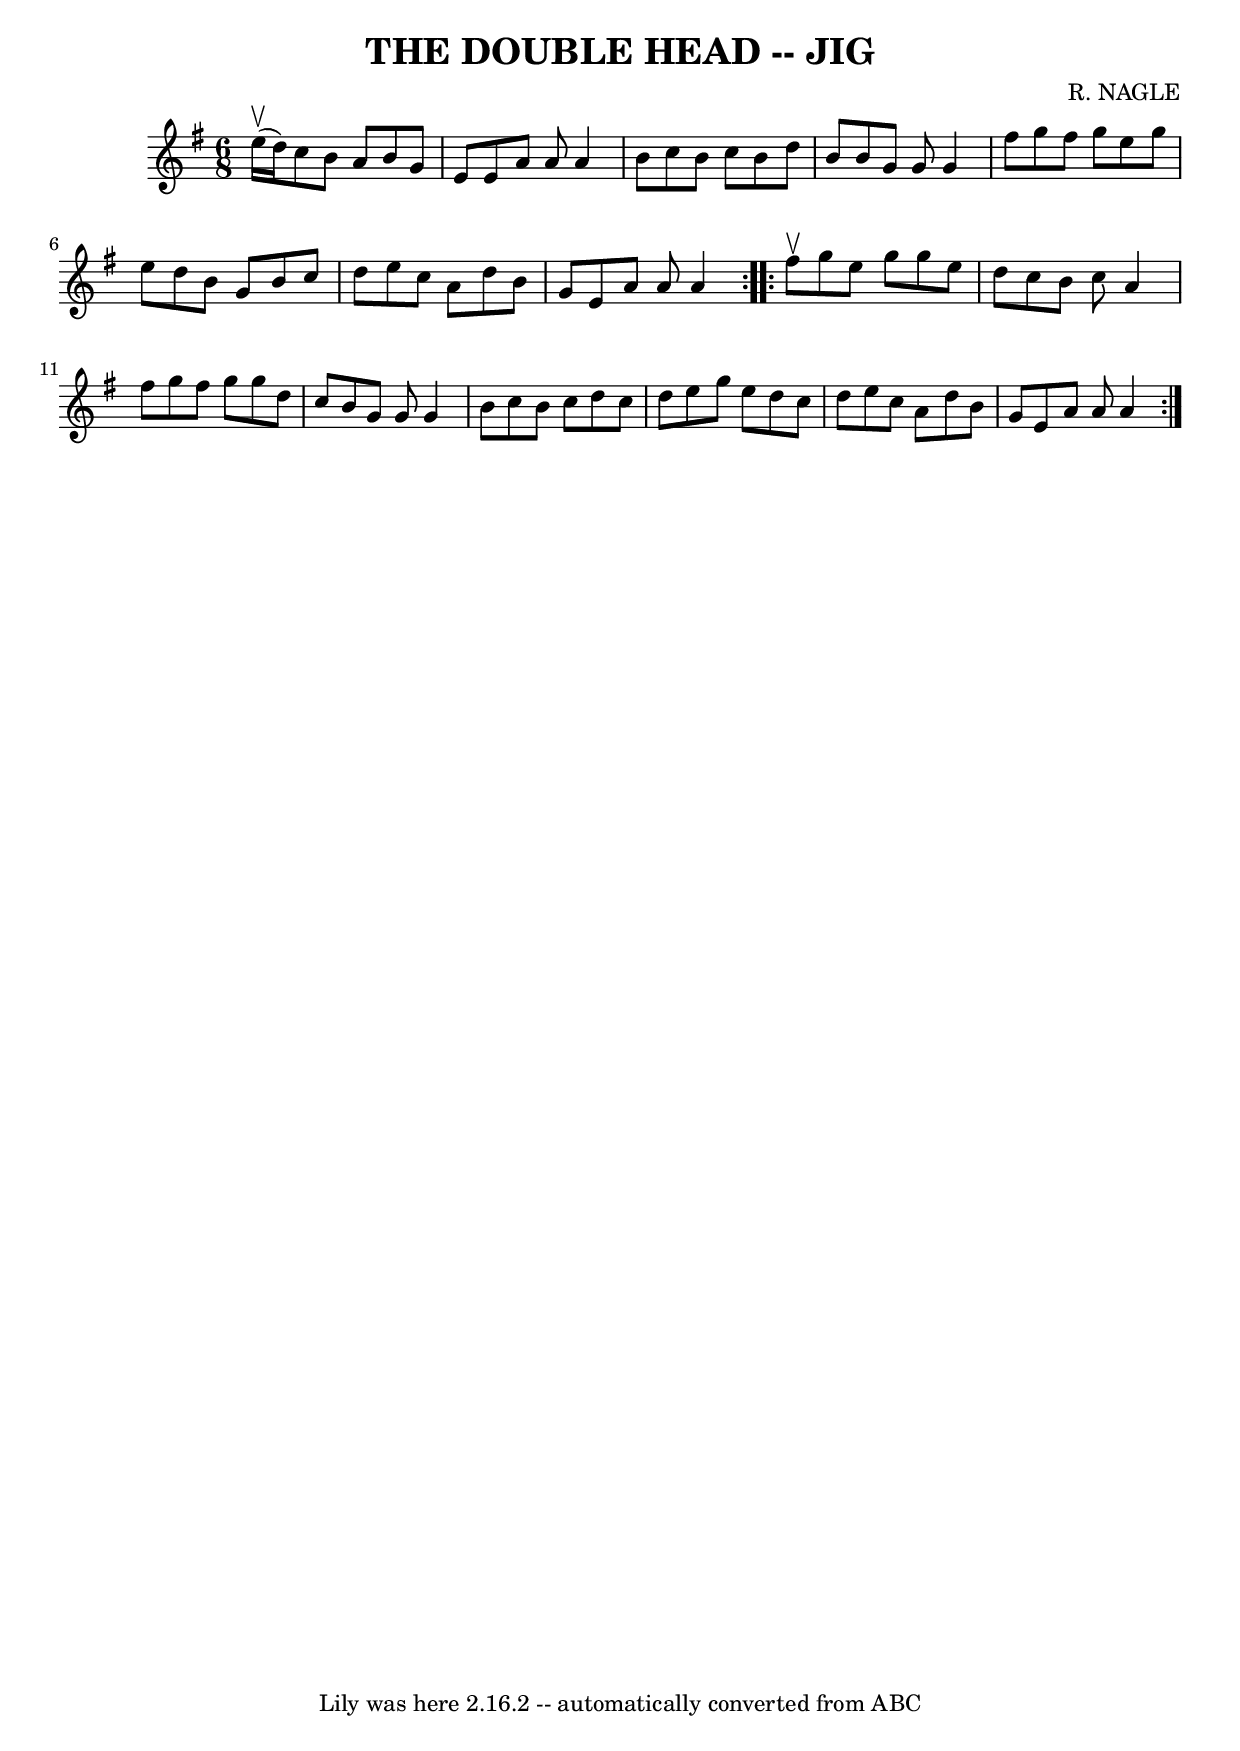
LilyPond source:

\version "2.16.2"
\include "Mammoth.ily"
\header {
  %% book = "Ryan's Mammoth Collection of Fiddle Tunes"
 composer = "R. NAGLE"
 crossRefNumber = "1"
 footnotes = ""
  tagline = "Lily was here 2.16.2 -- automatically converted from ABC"
  title = "THE DOUBLE HEAD -- JIG"

}
voicedefault =  {



  \repeat volta 2 {

    \time 6/8 
    \key a \dorian e''16 (^\upbow d''16)        |
 c''8 b'8 a'8 b'8 g'8 e'8     |
 e'8 a'8 a'8 a'4 b'8   |
 c''8 b'8 c''8 b'8 d''8 b'8    |
 b'8 g'8 g'8 g'4 fs''8         |
 g''8 fs''8 g''8 e''8 g''8 e''8     |
 d''8 b'8 g'8 b'8 c''8 d''8     |
 e''8 c''8 a'8 d''8 b'8 g'8    |
 e'8 a'8   
 a'8 a'4    
  }     
  \repeat volta 2 { fs''8^\upbow        |
 g''8 e''8 g''8 g''8 e''8 d''8     |
 c''8 b'8 c''8 a'4 fs''8     |
 g''8 fs''8 g''8 g''8 d''8 c''8     |
 b'8 g'8 g'8 g'4 b'8        |
 c''8 b'8 c''8 d''8 c''8 d''8     |
 e''8 g''8 e''8 d''8 c''8 d''8     |
 e''8 c''8 a'8 d''8 b'8 g'8    |
    
 e'8 a'8 a'8 a'4    
  }   

}

\score{
  <<

    \context Staff="default"
    {
      \voicedefault 
      
    }

  >>
  \layout {
    
  }
  \midi {
  }

}
